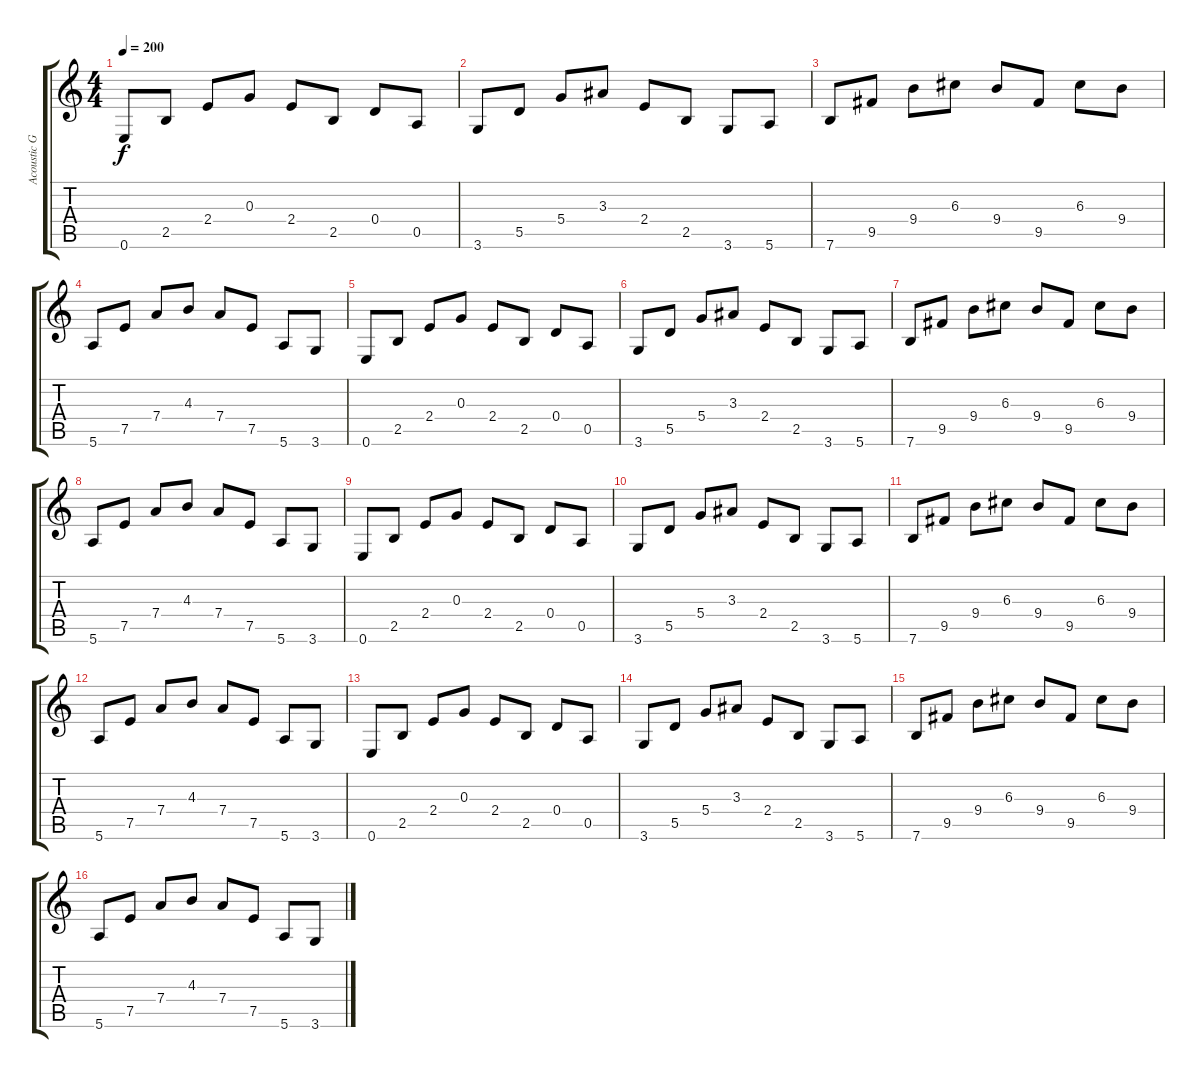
\track ("Acoustic Guitar" "Acoustic G") {instrument acousticguitarnylon}
\staff {score tabs}
\tuning (E4 B3 G3 D3 A2 E2) {hide}
\ts (4 4)
\tempo 200
\clef g2
\ks c
0.6.8{dy f} 2.5.8 2.4.8 0.3.8 2.4.8 2.5.8 0.4.8 0.5.8 |
3.6.8 5.5.8 5.4.8 3.3.8 2.4.8 2.5.8 3.6.8 5.6.8 |
7.6.8 9.5.8 9.4.8 6.3.8 9.4.8 9.5.8 6.3.8 9.4.8 |
5.6.8 7.5.8 7.4.8 4.3.8 7.4.8 7.5.8 5.6.8 3.6.8 |
0.6.8 2.5.8 2.4.8 0.3.8 2.4.8 2.5.8 0.4.8 0.5.8 |
3.6.8 5.5.8 5.4.8 3.3.8 2.4.8 2.5.8 3.6.8 5.6.8 |
7.6.8 9.5.8 9.4.8 6.3.8 9.4.8 9.5.8 6.3.8 9.4.8 |
5.6.8 7.5.8 7.4.8 4.3.8 7.4.8 7.5.8 5.6.8 3.6.8 |
0.6.8 2.5.8 2.4.8 0.3.8 2.4.8 2.5.8 0.4.8 0.5.8 |
3.6.8 5.5.8 5.4.8 3.3.8 2.4.8 2.5.8 3.6.8 5.6.8 |
7.6.8 9.5.8 9.4.8 6.3.8 9.4.8 9.5.8 6.3.8 9.4.8 |
5.6.8 7.5.8 7.4.8 4.3.8 7.4.8 7.5.8 5.6.8 3.6.8 |
0.6.8 2.5.8 2.4.8 0.3.8 2.4.8 2.5.8 0.4.8 0.5.8 |
3.6.8 5.5.8 5.4.8 3.3.8 2.4.8 2.5.8 3.6.8 5.6.8 |
7.6.8 9.5.8 9.4.8 6.3.8 9.4.8 9.5.8 6.3.8 9.4.8 |
5.6.8 7.5.8 7.4.8 4.3.8 7.4.8 7.5.8 5.6.8 3.6.8
